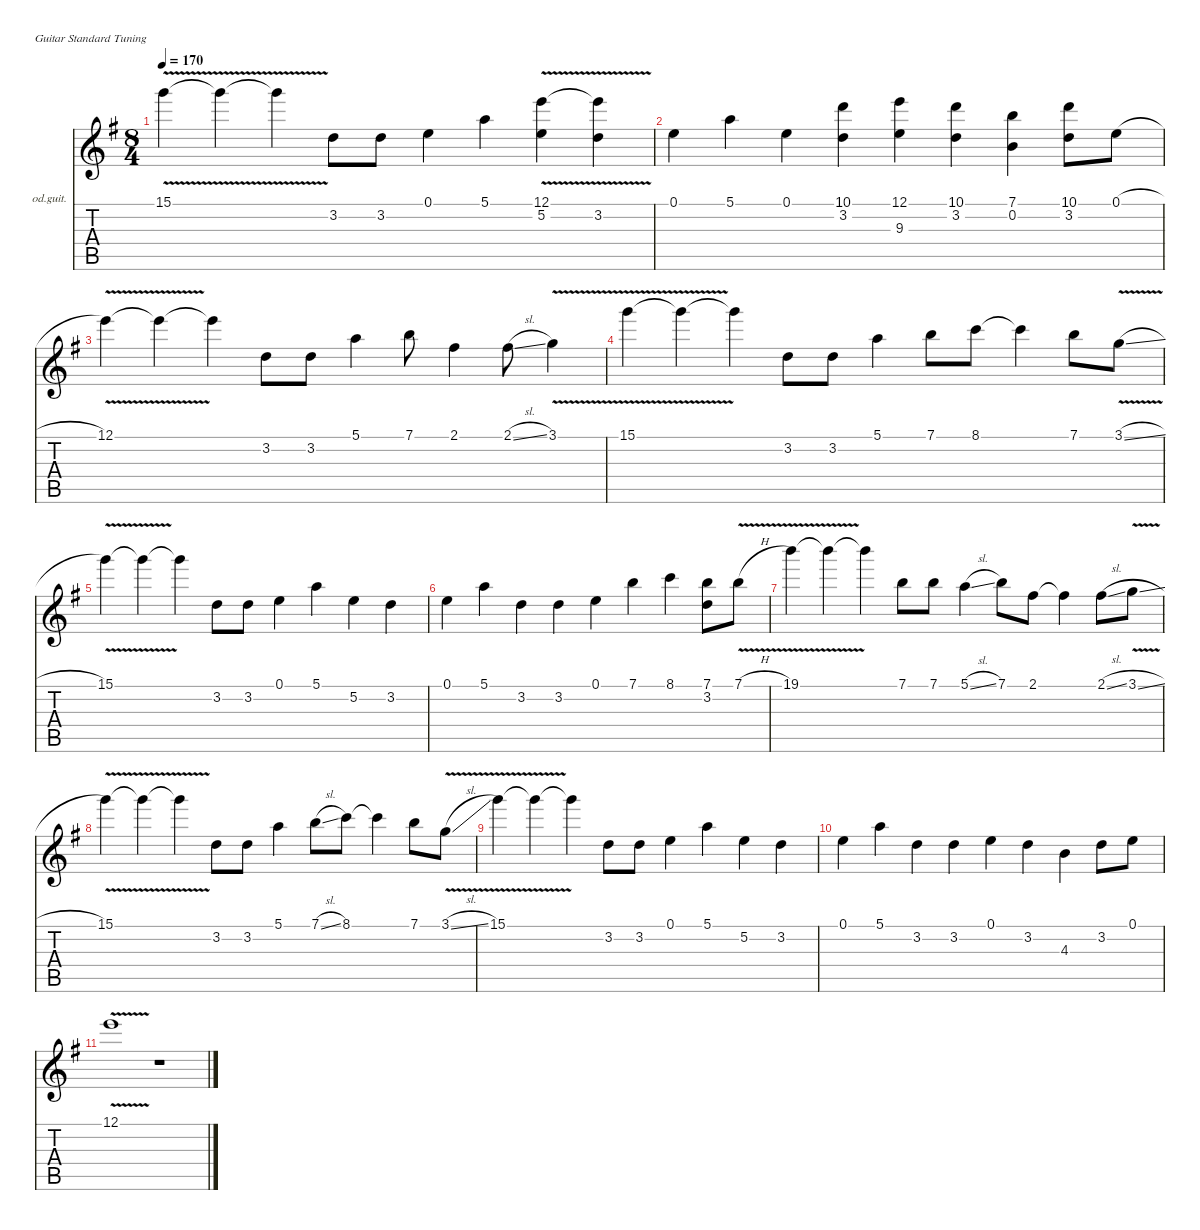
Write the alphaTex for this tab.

\defaultSystemsLayout 4
\hideDynamics
\bracketExtendMode nobrackets
\firstSystemTrackNameOrientation horizontal
\otherSystemsTrackNameOrientation horizontal
\track ("Overdriven Guitar" "od.guit.") {instrument overdrivenguitar}
\staff {score tabs}
\tuning (E4 B3 G3 D3 A2 E2)
\ts (8 4)
\tempo 170
\clef g2
\ks g
15.1{v}.4{dy mf} 15.1{v t}.4 15.1{t}.4 3.2.8 3.2.8 0.1.4 5.1.4 (5.2 12.1{v}).4 (3.2 12.1{t}).4 |
0.1.4 5.1.4 0.1.4 (3.2 10.1).4 (12.1 9.3).4 (3.2 10.1).4 (0.2 7.1).4 (3.2 10.1).8 0.1{h}.8 |
12.1{v}.4 12.1{t}.4 12.1{t}.4 3.2.8 3.2.8 5.1.4 7.1.8 2.1.4 2.1{sl}.8 3.1{v}.4 |
15.1{v}.4 15.1{t}.4 15.1{t}.4 3.2.8 3.2.8 5.1.4 7.1.8 8.1.8 8.1{t}.4 7.1.8 3.1{v sl}.8 |
15.1{v}.4 15.1{t}.4 15.1{t}.4 3.2.8 3.2.8 0.1.4 5.1.4 5.2.4 3.2.4 |
0.1.4 5.1.4 3.2.4 3.2.4 0.1.4 7.1.4 8.1.4 (3.2 7.1).8 7.1{v h}.8 |
19.1{v}.4 19.1{t}.4 19.1{t}.4 7.1.8 7.1.8 5.1{sl}.4 7.1.8 2.1.8 2.1{t}.4 2.1{sl}.8 3.1{v sl}.8 |
15.1{v}.4 15.1{v t}.4 15.1{t}.4 3.2.8 3.2.8 5.1.4 7.1{sl}.8 8.1.8 8.1{t}.4 7.1.8 3.1{v sl}.8 |
15.1{v}.4 15.1{t}.4 15.1{t}.4 3.2.8 3.2.8 0.1.4 5.1.4 5.2.4 3.2.4 |
0.1.4 5.1.4 3.2.4 3.2.4 0.1.4 3.2.4 4.3.4 3.2.8 0.1.8 |
12.1{v}.1 r.1
